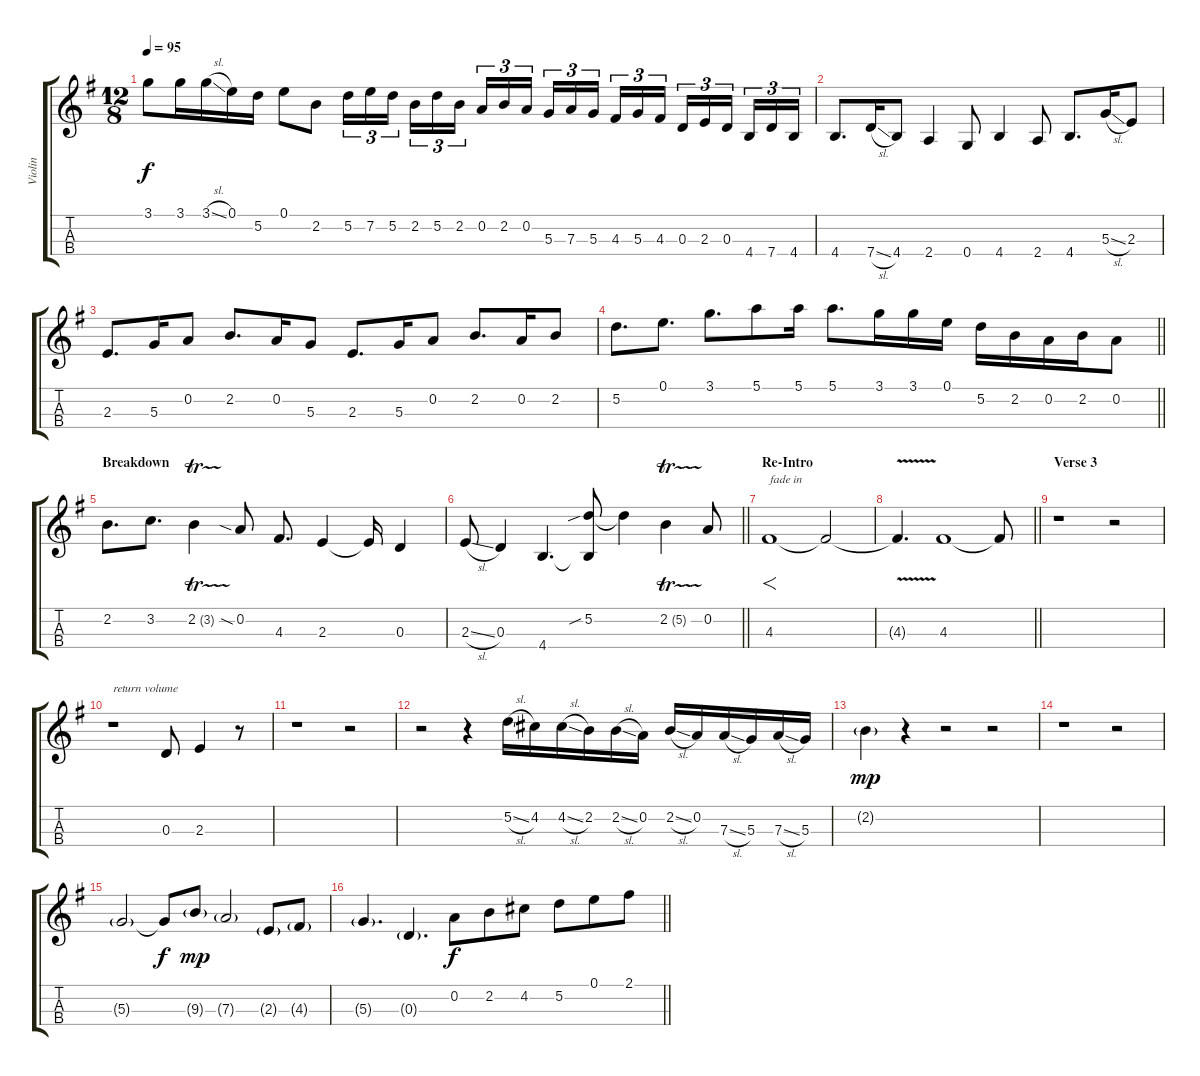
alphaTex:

\track ("Violin" "Violin") {instrument violin}
\staff {score tabs}
\tuning (E5 A4 D4 G3) {hide}
\ts (12 8)
\tempo 95
\clef g2
\ks eminor
3.1.8{dy f} 3.1.16 3.1{sl}.16 0.1.16 5.2.16 0.1.8 2.2.8 5.2.16{tu (3 2)} 7.2.16{tu (3 2)} 5.2.16{tu (3 2)} 2.2.16{tu (3 2)} 5.2.16{tu (3 2)} 2.2.16{tu (3 2) beam splitsecondary} 0.2.16{tu (3 2)} 2.2.16{tu (3 2)} 0.2.16{tu (3 2) beam splitsecondary} 5.3.16{tu (3 2)} 7.3.16{tu (3 2)} 5.3.16{tu (3 2)} 4.3.16{tu (3 2)} 5.3.16{tu (3 2)} 4.3.16{tu (3 2) beam splitsecondary} 0.3.16{tu (3 2)} 2.3.16{tu (3 2)} 0.3.16{tu (3 2) beam splitsecondary} 4.4.16{tu (3 2)} 7.4.16{tu (3 2)} 4.4.16{tu (3 2)} |
4.4.8{d} 7.4{sl}.16 4.4.8 2.4.4 0.4.8 4.4.4 2.4.8 4.4.8{d} 5.3{sl}.16 2.3.8 |
2.3.8{d} 5.3.16 0.2.8 2.2.8{d} 0.2.16 5.3.8 2.3.8{d} 5.3.16 0.2.8 2.2.8{d} 0.2.16 2.2.8 |
\barLineRight lightlight
5.2.8{d} 0.1.8{d} 3.1.8{d} 5.1.8 5.1.16 5.1.8{d} 3.1.16 3.1.16 0.1.16 5.2.16 2.2.16 0.2.16 2.2.16 0.2.8 |
\section ("" "Breakdown")
2.2.8{d} 3.2.8{d} 2.2{tr (3 64)}.4 0.2{sia}.8 4.3.8{d} 2.3.4 2.3{t}.16 0.3.4 |
\barLineRight lightlight
2.3{sl}.8 0.3.4 4.4.4{d} (5.2{sib} 4.4{t}).8 5.2{t}.4 2.2{tr (5 64)}.4 0.2.8 |
\section ("" "Re-Intro")
4.3.1{f txt "fade in"} 4.3{t}.2 |
\barLineRight lightlight
4.3{v t}.4{d} 4.3.1{volume 0} 4.3{t}.8 |
\section ("" "Verse 3")
r.1 r.2 |
r.1{txt "return volume" volume 13} 0.3.8 2.3.4 r.8 |
r.1 r.2 |
r.2 r.4 5.2{sl}.16 4.2.16 4.2{sl}.16 2.2.16 2.2{sl}.16 0.2.16 2.2{sl}.16 0.2.16 7.3{sl}.16 5.3.16 7.3{sl}.16 5.3.16 |
2.2{g}.4{dy mp} r.4 r.2 r.2 |
r.1 r.2 |
5.3{g}.2 5.3{t}.8{dy f} 9.3{g}.8{dy mp} 7.3{g}.2 2.3{g}.8 4.3{g}.8 |
\barLineRight lightlight
5.3{g}.4{d} 0.3{g}.4{d} 0.2.8{dy f} 2.2.8 4.2.8 5.2.8 0.1.8 2.1.8
